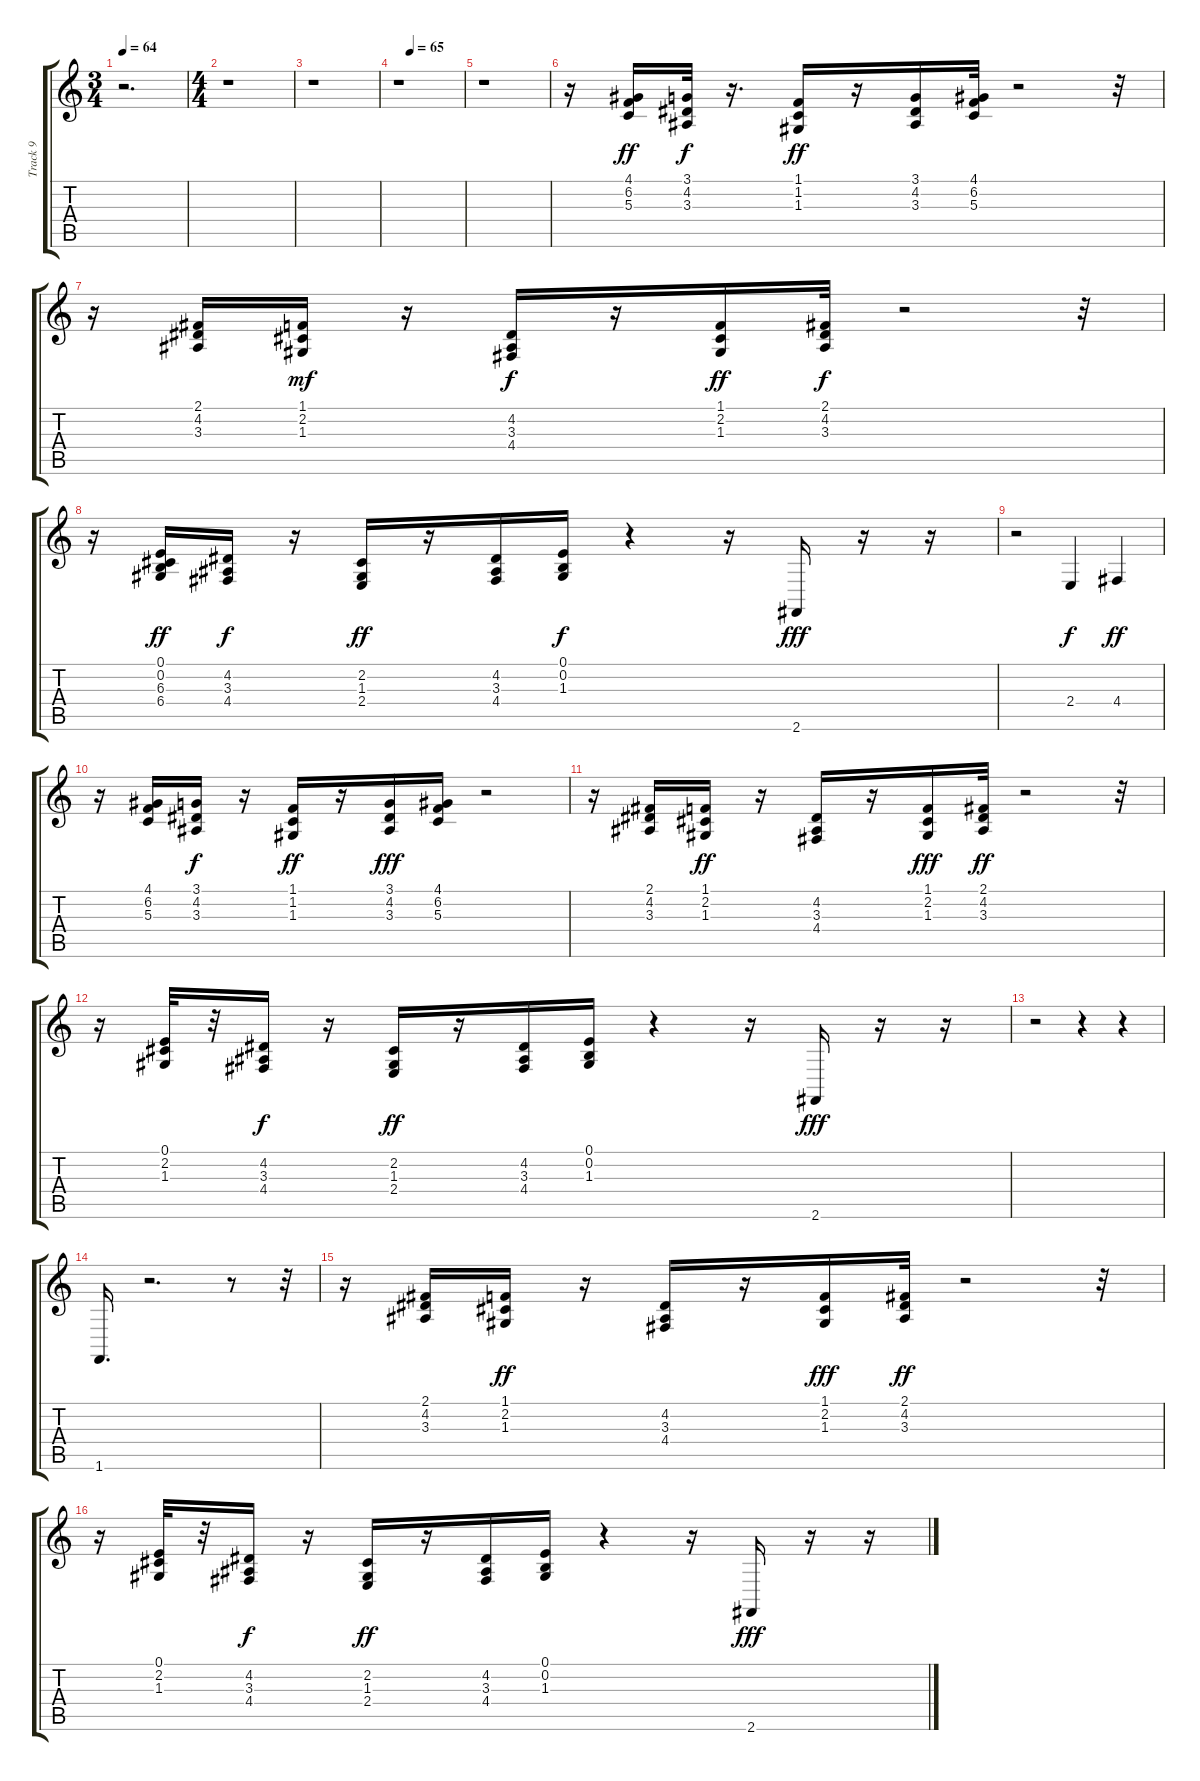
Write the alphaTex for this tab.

\track ("Track 9" "Track 9") {instrument trombone}
\staff {score tabs}
\tuning (E4 B3 G3 D3 A2 E2) {hide}
\ts (3 4)
\tempo 64
\clef g2
\ks c
r.2{d dy mp} |
\ts (4 4)
r.1 |
r.1 |
\tempo (65 0.1875)
r.1 |
r.1 |
r.16 (4.1 6.2 5.3).16{dy ff} (3.1 4.2 3.3).32{dy f} r.16{d} (1.1 1.2 1.3).16{dy ff} r.16 (3.1 4.2 3.3).16 (4.1 6.2 5.3).32 r.2 r.32 |
r.16 (2.1 4.2 3.3).16 (1.1 2.2 1.3).16{dy mf} r.16 (4.2 3.3 4.4).16{dy f} r.16 (1.1 2.2 1.3).16{dy ff} (2.1 4.2 3.3).32{dy f} r.2 r.32 |
r.16 (0.1 0.2 6.3 6.4).16{dy ff} (4.2 3.3 4.4).16{dy f} r.16 (2.2 1.3 2.4).16{dy ff} r.16 (4.2 3.3 4.4).16 (0.1 0.2 1.3).16{dy f} r.4 r.16 2.6.16{dy fff} r.16 r.16 |
r.2 2.4.4{dy f} 4.4.4{dy ff} |
r.16 (4.1 6.2 5.3).16 (3.1 4.2 3.3).16{dy f} r.16 (1.1 1.2 1.3).16{dy ff} r.16 (3.1 4.2 3.3).16{dy fff} (4.1 6.2 5.3).16 r.2 |
r.16 (2.1 4.2 3.3).16 (1.1 2.2 1.3).16{dy ff} r.16 (4.2 3.3 4.4).16 r.16 (1.1 2.2 1.3).16{dy fff} (2.1 4.2 3.3).32{dy ff} r.2 r.32 |
r.16 (0.1 2.2 1.3).32 r.32 (4.2 3.3 4.4).16{dy f} r.16 (2.2 1.3 2.4).16{dy ff} r.16 (4.2 3.3 4.4).16 (0.1 0.2 1.3).16 r.4 r.16 2.6.16{dy fff} r.16 r.16 |
r.2 r.4 r.4 |
1.6.16{d} r.2{d} r.8 r.32 |
r.16 (2.1 4.2 3.3).16 (1.1 2.2 1.3).16{dy ff} r.16 (4.2 3.3 4.4).16 r.16 (1.1 2.2 1.3).16{dy fff} (2.1 4.2 3.3).32{dy ff} r.2 r.32 |
r.16 (0.1 2.2 1.3).32 r.32 (4.2 3.3 4.4).16{dy f} r.16 (2.2 1.3 2.4).16{dy ff} r.16 (4.2 3.3 4.4).16 (0.1 0.2 1.3).16 r.4 r.16 2.6.16{dy fff} r.16 r.16
